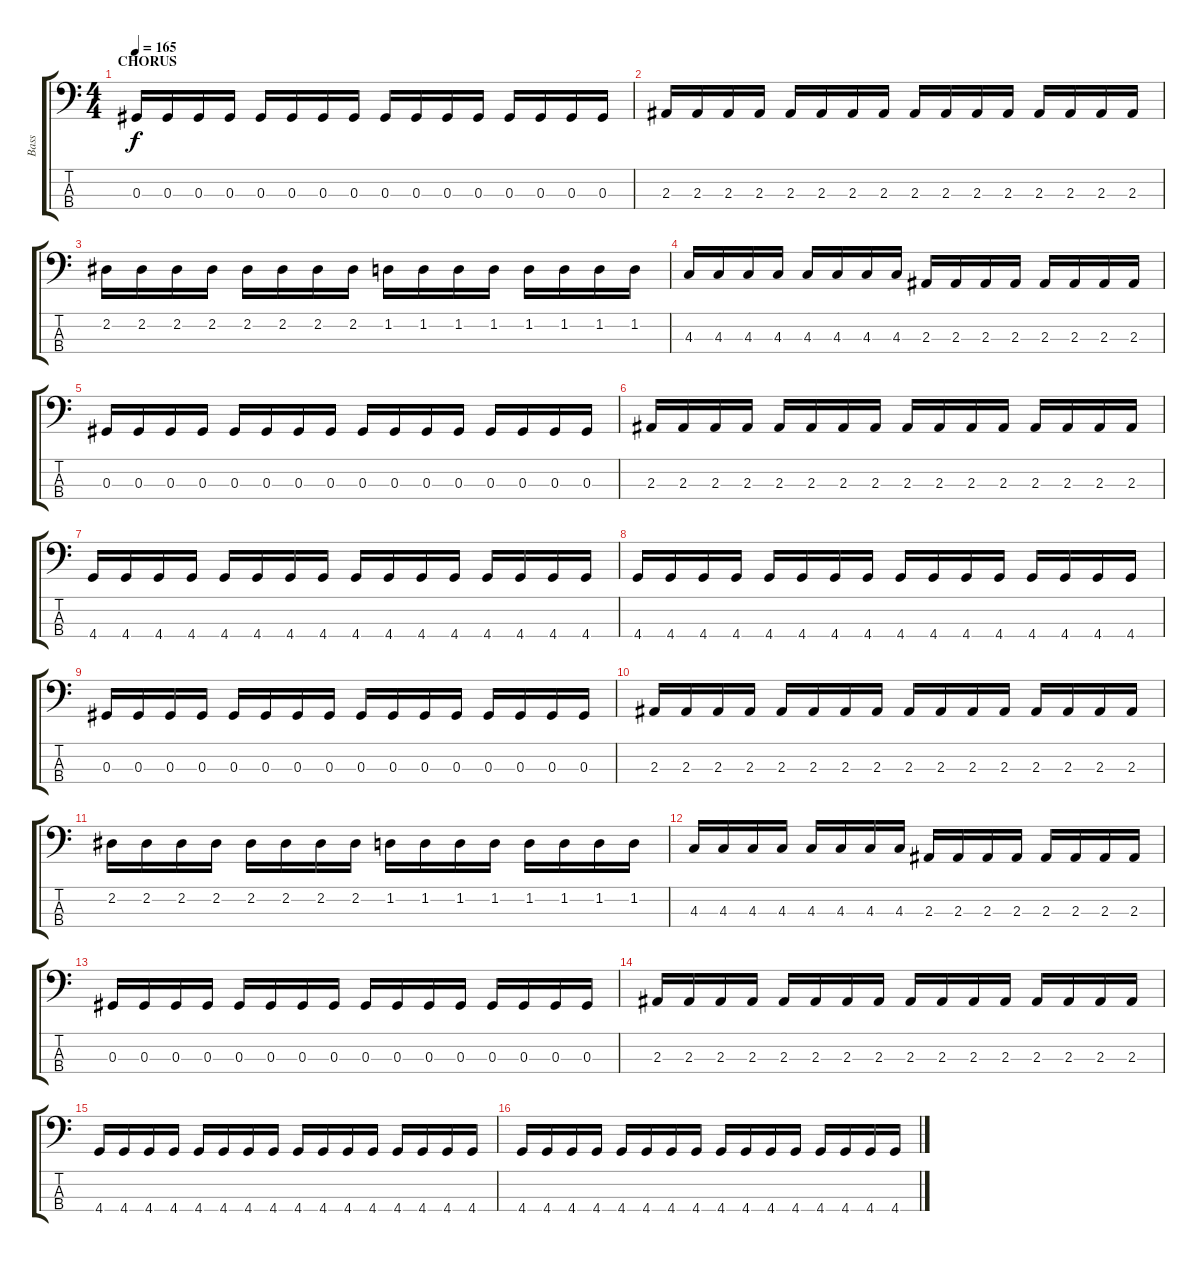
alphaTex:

\track ("Bass" "Bass") {instrument electricbasspick}
\staff {score tabs}
\tuning (Gb2 Db2 Ab1 Eb1) {hide}
\ts (4 4)
\section ("" "CHORUS ")
\tempo 165
\clef f4
\ks c
0.3.16{dy f} 0.3.16 0.3.16 0.3.16 0.3.16 0.3.16 0.3.16 0.3.16 0.3.16 0.3.16 0.3.16 0.3.16 0.3.16 0.3.16 0.3.16 0.3.16 |
2.3.16 2.3.16 2.3.16 2.3.16 2.3.16 2.3.16 2.3.16 2.3.16 2.3.16 2.3.16 2.3.16 2.3.16 2.3.16 2.3.16 2.3.16 2.3.16 |
2.2.16 2.2.16 2.2.16 2.2.16 2.2.16 2.2.16 2.2.16 2.2.16 1.2.16 1.2.16 1.2.16 1.2.16 1.2.16 1.2.16 1.2.16 1.2.16 |
4.3.16 4.3.16 4.3.16 4.3.16 4.3.16 4.3.16 4.3.16 4.3.16 2.3.16 2.3.16 2.3.16 2.3.16 2.3.16 2.3.16 2.3.16 2.3.16 |
0.3.16 0.3.16 0.3.16 0.3.16 0.3.16 0.3.16 0.3.16 0.3.16 0.3.16 0.3.16 0.3.16 0.3.16 0.3.16 0.3.16 0.3.16 0.3.16 |
2.3.16 2.3.16 2.3.16 2.3.16 2.3.16 2.3.16 2.3.16 2.3.16 2.3.16 2.3.16 2.3.16 2.3.16 2.3.16 2.3.16 2.3.16 2.3.16 |
4.4.16 4.4.16 4.4.16 4.4.16 4.4.16 4.4.16 4.4.16 4.4.16 4.4.16 4.4.16 4.4.16 4.4.16 4.4.16 4.4.16 4.4.16 4.4.16 |
4.4.16 4.4.16 4.4.16 4.4.16 4.4.16 4.4.16 4.4.16 4.4.16 4.4.16 4.4.16 4.4.16 4.4.16 4.4.16 4.4.16 4.4.16 4.4.16 |
0.3.16 0.3.16 0.3.16 0.3.16 0.3.16 0.3.16 0.3.16 0.3.16 0.3.16 0.3.16 0.3.16 0.3.16 0.3.16 0.3.16 0.3.16 0.3.16 |
2.3.16 2.3.16 2.3.16 2.3.16 2.3.16 2.3.16 2.3.16 2.3.16 2.3.16 2.3.16 2.3.16 2.3.16 2.3.16 2.3.16 2.3.16 2.3.16 |
2.2.16 2.2.16 2.2.16 2.2.16 2.2.16 2.2.16 2.2.16 2.2.16 1.2.16 1.2.16 1.2.16 1.2.16 1.2.16 1.2.16 1.2.16 1.2.16 |
4.3.16 4.3.16 4.3.16 4.3.16 4.3.16 4.3.16 4.3.16 4.3.16 2.3.16 2.3.16 2.3.16 2.3.16 2.3.16 2.3.16 2.3.16 2.3.16 |
0.3.16 0.3.16 0.3.16 0.3.16 0.3.16 0.3.16 0.3.16 0.3.16 0.3.16 0.3.16 0.3.16 0.3.16 0.3.16 0.3.16 0.3.16 0.3.16 |
2.3.16 2.3.16 2.3.16 2.3.16 2.3.16 2.3.16 2.3.16 2.3.16 2.3.16 2.3.16 2.3.16 2.3.16 2.3.16 2.3.16 2.3.16 2.3.16 |
4.4.16 4.4.16 4.4.16 4.4.16 4.4.16 4.4.16 4.4.16 4.4.16 4.4.16 4.4.16 4.4.16 4.4.16 4.4.16 4.4.16 4.4.16 4.4.16 |
4.4.16 4.4.16 4.4.16 4.4.16 4.4.16 4.4.16 4.4.16 4.4.16 4.4.16 4.4.16 4.4.16 4.4.16 4.4.16 4.4.16 4.4.16 4.4.16
